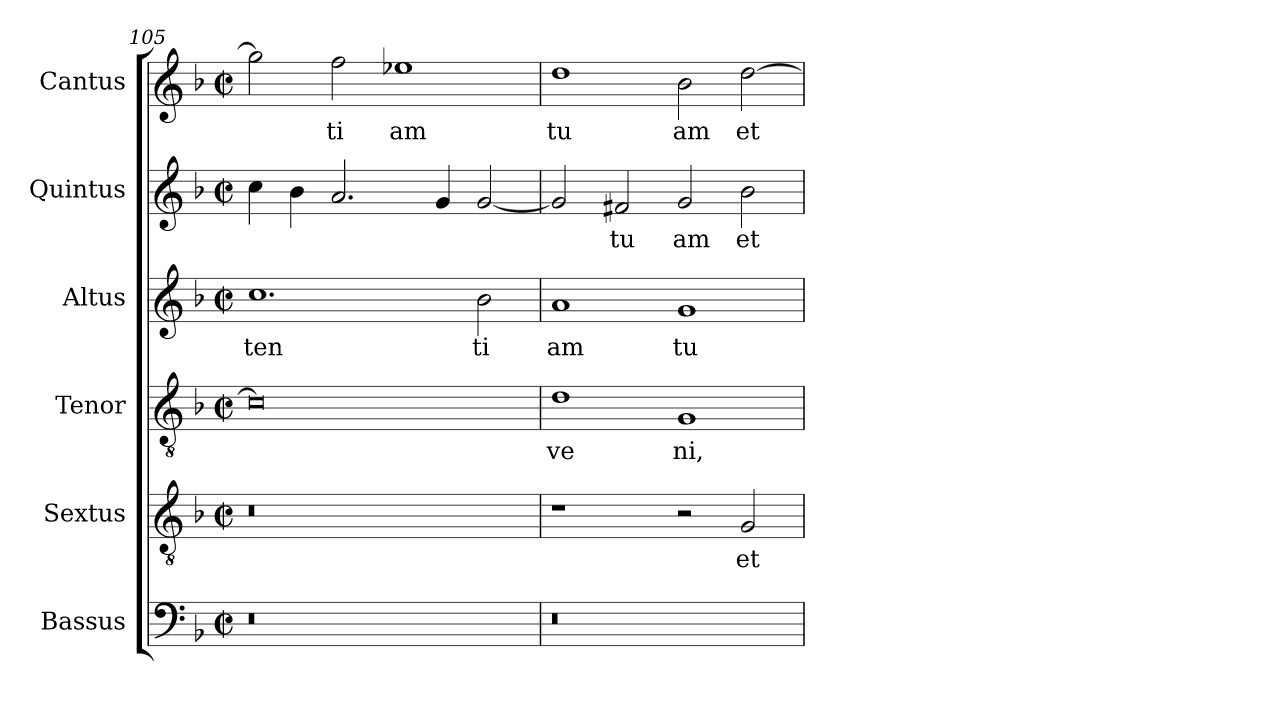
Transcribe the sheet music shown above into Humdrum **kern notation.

**kern	**kern	**text	**kern	**text	**kern	**text	**kern	**text	**kern	**text
*part6	*part5	*part5	*part4	*part4	*part3	*part3	*part2	*part2	*part1	*part1
*staff6	*staff5	*staff5	*staff4	*staff4	*staff3	*staff3	*staff2	*staff2	*staff1	*staff1
*I"Bassus	*I"Sextus	*	*I"Tenor	*	*I"Altus	*	*I"Quintus	*	*I"Cantus	*
!!LO:LB:g=z
*clefF4	*clefGv2	*	*clefGv2	*	*clefG2	*	*clefG2	*	*clefG2	*
*k[b-]	*k[b-]	*	*k[b-]	*	*k[b-]	*	*k[b-]	*	*k[b-]	*
*F:	*F:	*	*F:	*	*F:	*	*F:	*	*F:	*
*M2/2	*M2/2	*	*M2/2	*	*M2/2	*	*M2/2	*	*M2/2	*
*met(c|)	*met(c|)	*	*met(c|)	*	*met(c|)	*	*met(c|)	*	*met(c|)	*
=105	=105	=105	=105	=105	=105	=105	=105	=105	=105	=105
!	!	!	!	!	!	!LO:LY:b:cj	!	!	!	!
0r	0r	.	0c]	.	1.cc	ten	4cc\	.	2gg\]	.
.	.	.	.	.	.	.	4b-\	.	.	.
!	!	!	!	!	!	!	!	!	!	!LO:LY:b:cj
.	.	.	.	.	.	.	2.a/	.	2ff\	-ti
!	!	!	!	!	!	!	!	!	!	!LO:LY:b:cj
.	.	.	.	.	.	.	.	.	1ee-X	am
.	.	.	.	.	.	.	4g/	.	.	.
!	!	!	!	!	!	!LO:LY:b:cj	!	!	!	!
.	.	.	.	.	2b-\	ti	[<2g/	.	.	.
=106	=106	=106	=106	=106	=106	=106	=106	=106	=106	=106
!	!	!	!	!LO:LY:b:cj	!	!LO:LY:b:cj	!	!	!	!LO:LY:b:cj
0r	1r	.	1d	ve	1a	am	2g/]	.	1dd	tu
!	!	!	!	!	!	!	!	!LO:LY:b:cj	!	!
.	.	.	.	.	.	.	2f#/	tu	.	.
!	!	!	!	!LO:LY:b:cj	!	!LO:LY:b:cj	!	!LO:LY:b:cj	!	!LO:LY:b:cj
.	2r	.	1G	ni,	1g	tu	2g/	am	2b-\	am
!	!	!LO:LY:b:cj	!	!	!	!	!	!LO:LY:b:cj	!	!LO:LY:b:cj
.	2G/	et	.	.	.	.	2b-\	et	[>2dd\	et
=	=	=	=	=	=	=	=	=	=	=
*-	*-	*-	*-	*-	*-	*-	*-	*-	*-	*-
